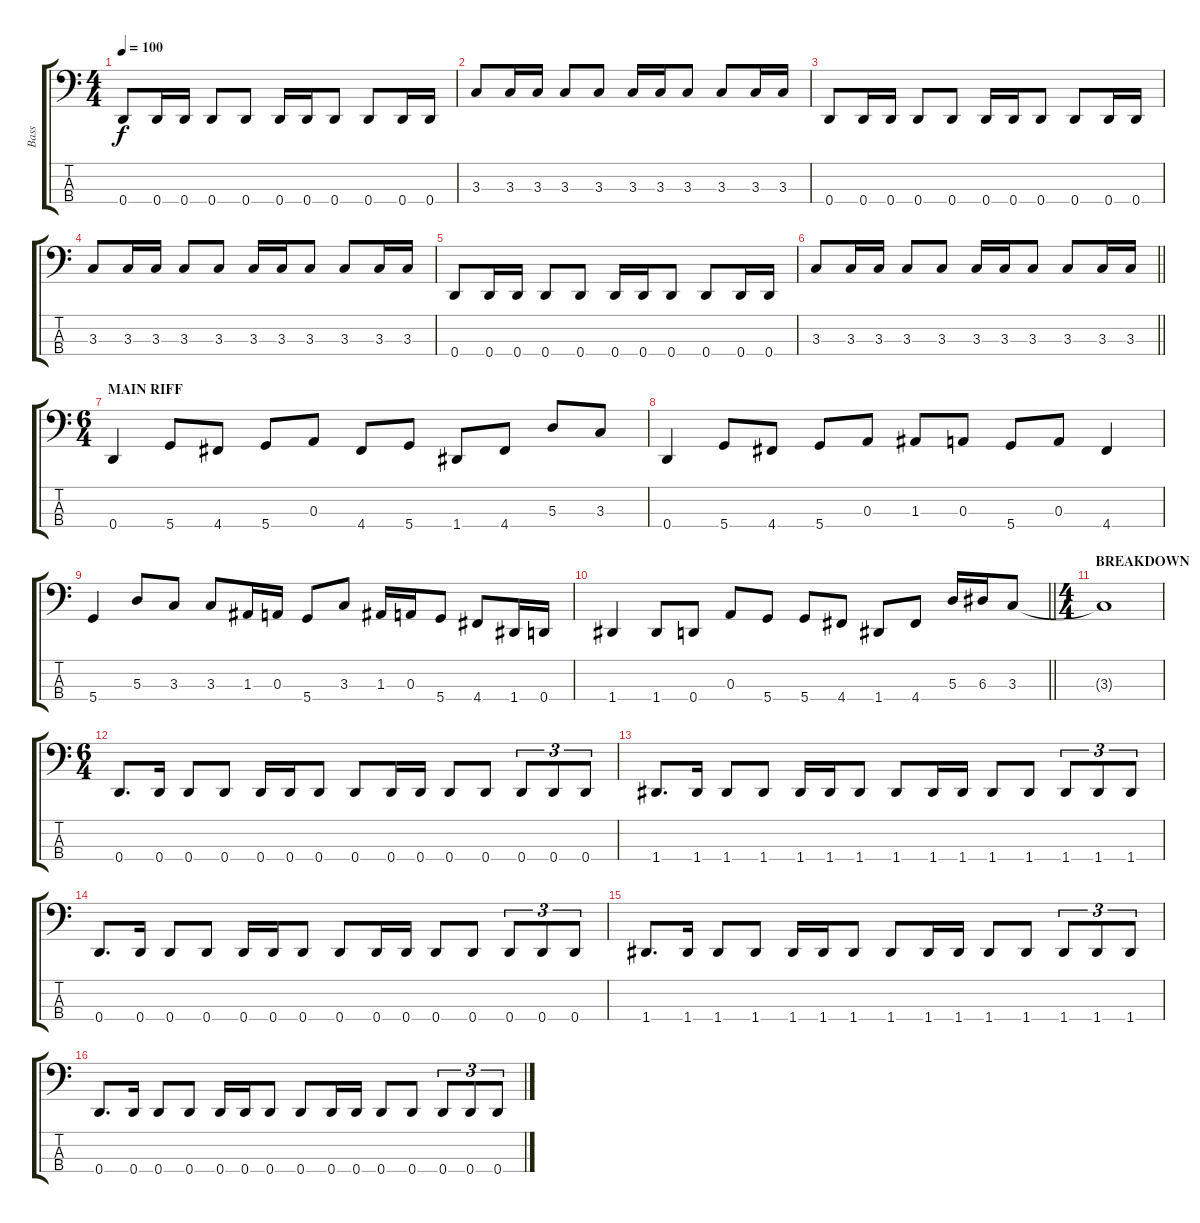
\track ("Bass" "Bass") {instrument electricbassfinger}
\staff {score tabs}
\tuning (G2 D2 A1 D1) {hide}
\ts (4 4)
\tempo 100
\clef f4
\ks c
0.4.8{dy f} 0.4.16 0.4.16 0.4.8 0.4.8 0.4.16 0.4.16 0.4.8 0.4.8 0.4.16 0.4.16 |
3.3.8 3.3.16 3.3.16 3.3.8 3.3.8 3.3.16 3.3.16 3.3.8 3.3.8 3.3.16 3.3.16 |
0.4.8 0.4.16 0.4.16 0.4.8 0.4.8 0.4.16 0.4.16 0.4.8 0.4.8 0.4.16 0.4.16 |
3.3.8 3.3.16 3.3.16 3.3.8 3.3.8 3.3.16 3.3.16 3.3.8 3.3.8 3.3.16 3.3.16 |
0.4.8 0.4.16 0.4.16 0.4.8 0.4.8 0.4.16 0.4.16 0.4.8 0.4.8 0.4.16 0.4.16 |
\barLineRight lightlight
3.3.8 3.3.16 3.3.16 3.3.8 3.3.8 3.3.16 3.3.16 3.3.8 3.3.8 3.3.16 3.3.16 |
\ts (6 4)
\section ("" "MAIN RIFF")
0.4.4 5.4.8 4.4.8 5.4.8 0.3.8 4.4.8 5.4.8 1.4.8 4.4.8 5.3.8 3.3.8 |
0.4.4 5.4.8 4.4.8 5.4.8 0.3.8 1.3.8 0.3.8 5.4.8 0.3.8 4.4.4 |
5.4.4 5.3.8 3.3.8 3.3.8 1.3.16 0.3.16 5.4.8 3.3.8 1.3.16 0.3.16 5.4.8 4.4.8 1.4.16 0.4.16 |
\barLineRight lightlight
1.4.4 1.4.8 0.4.8 0.3.8 5.4.8 5.4.8 4.4.8 1.4.8 4.4.8 5.3.16 6.3.16 3.3.8 |
\ts (4 4)
\section ("" "BREAKDOWN")
3.3{t}.1 |
\ts (6 4)
0.4.8{d} 0.4.16 0.4.8 0.4.8 0.4.16 0.4.16 0.4.8 0.4.8 0.4.16 0.4.16 0.4.8 0.4.8 0.4.8{tu (3 2)} 0.4.8{tu (3 2)} 0.4.8{tu (3 2)} |
1.4.8{d} 1.4.16 1.4.8 1.4.8 1.4.16 1.4.16 1.4.8 1.4.8 1.4.16 1.4.16 1.4.8 1.4.8 1.4.8{tu (3 2)} 1.4.8{tu (3 2)} 1.4.8{tu (3 2)} |
0.4.8{d} 0.4.16 0.4.8 0.4.8 0.4.16 0.4.16 0.4.8 0.4.8 0.4.16 0.4.16 0.4.8 0.4.8 0.4.8{tu (3 2)} 0.4.8{tu (3 2)} 0.4.8{tu (3 2)} |
1.4.8{d} 1.4.16 1.4.8 1.4.8 1.4.16 1.4.16 1.4.8 1.4.8 1.4.16 1.4.16 1.4.8 1.4.8 1.4.8{tu (3 2)} 1.4.8{tu (3 2)} 1.4.8{tu (3 2)} |
0.4.8{d} 0.4.16 0.4.8 0.4.8 0.4.16 0.4.16 0.4.8 0.4.8 0.4.16 0.4.16 0.4.8 0.4.8 0.4.8{tu (3 2)} 0.4.8{tu (3 2)} 0.4.8{tu (3 2)}
